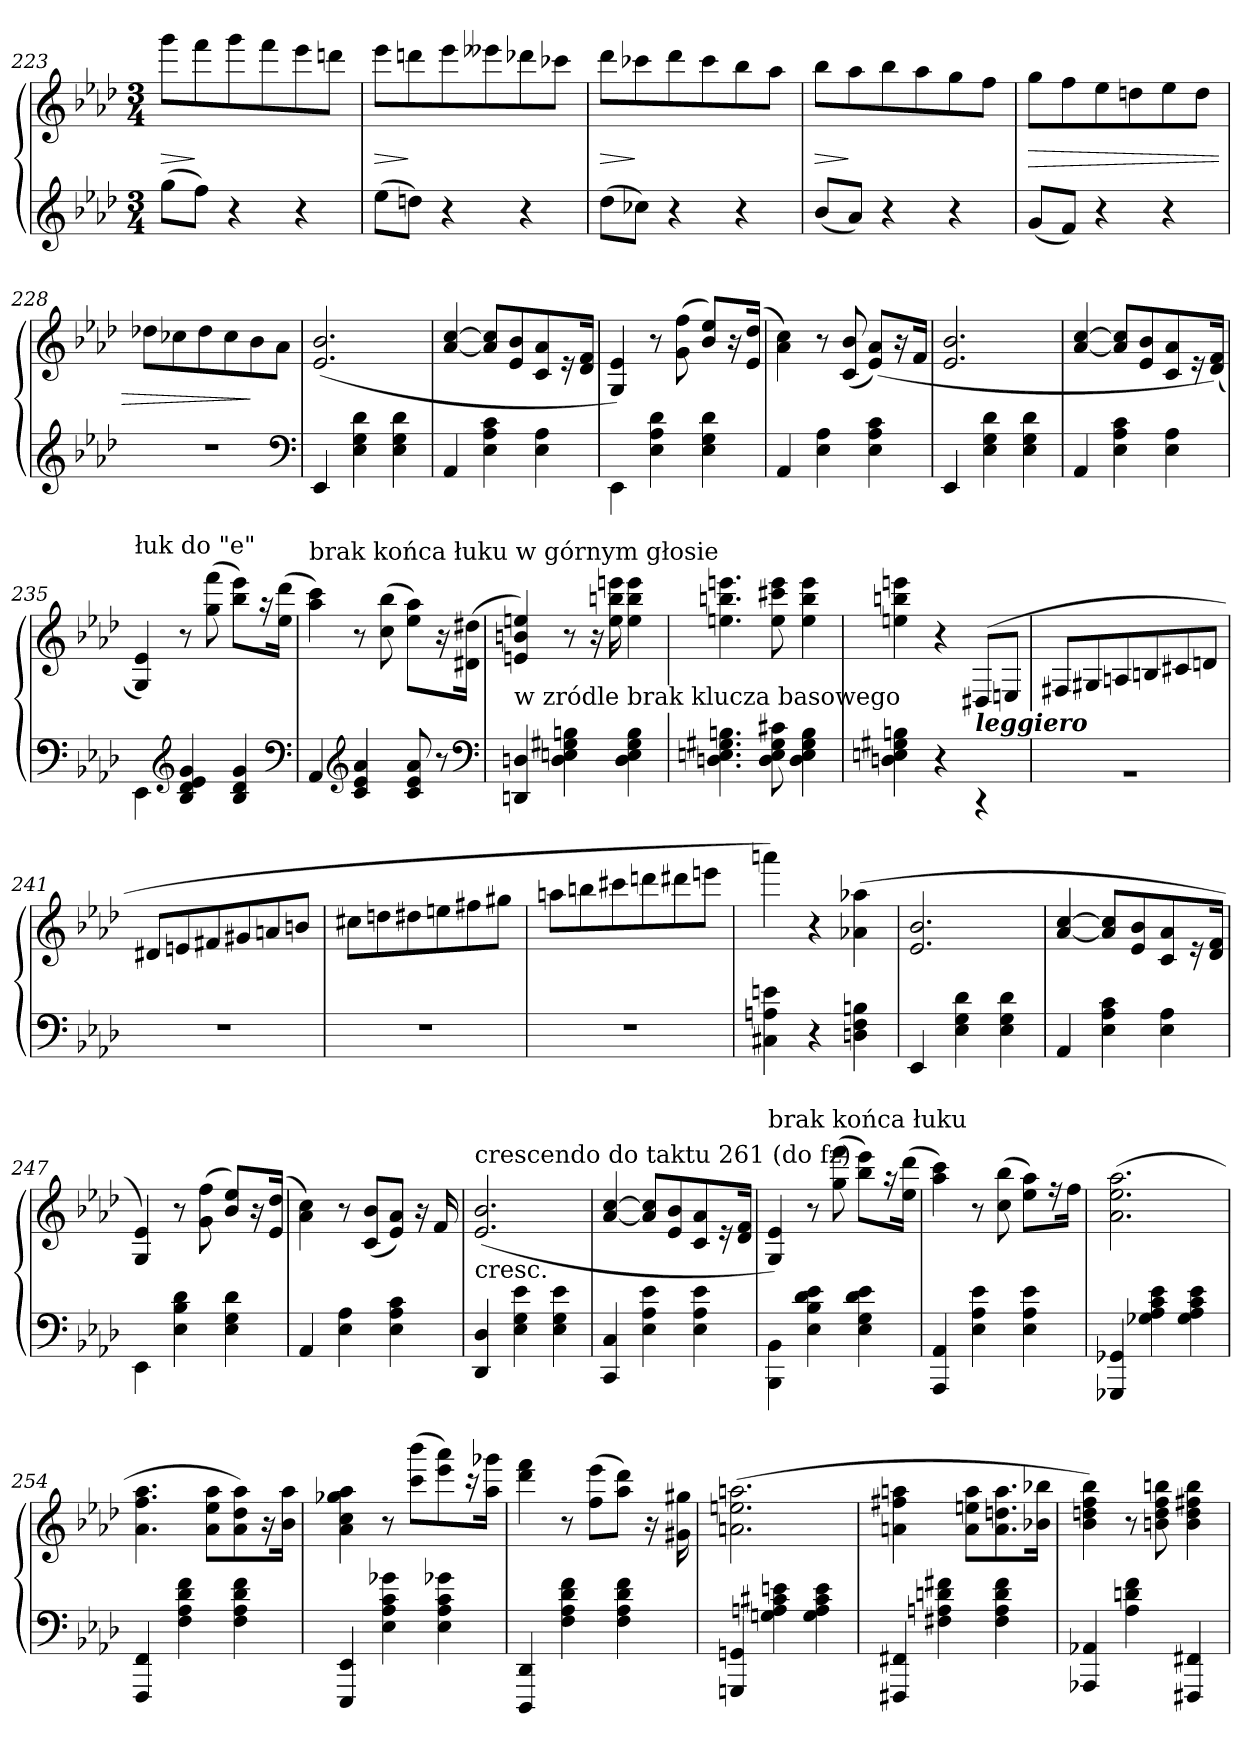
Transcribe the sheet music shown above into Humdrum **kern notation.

**kern	**kern	**dynam
*part1	*part1	*part1
*staff2	*staff1	*staff1/2
*clefG2	*clefG2	*
*k[b-e-a-d-]	*k[b-e-a-d-]	*
*M3/4	*M3/4	*
=223	=223	=223
(>8ggL	8gggL	>
8ffJ)	8fff	]
4r	8ggg	.
.	8fff	.
4r	8eee-	.
.	8dddnJ	.
=224	=224	=224
(8ee-L	8eee-L	>
8ddnJ)	8dddn	]
4r	8eee-	.
.	8eee--X	.
4r	8ddd-X	.
.	8ccc-XJ	.
=225	=225	=225
(8dd-L	8ddd-L	>
8cc-XJ)	8ccc-X	]
4r	8ddd-	.
.	8ccc-	.
4r	8bb-	.
.	8aa-J	.
=226	=226	=226
(8b-L	8bb-L	>
8a-J)	8aa-	]
4r	8bb-	.
.	8aa-	.
4r	8gg	.
.	8ffJ	.
=227	=227	=227
(8gL	8ggL	>
8fJ)	8ff	.
4r	8ee-	.
.	8ddn	.
4r	8ee-	.
.	8ddJ	.
=228	=228	=228
2.rdd	8dd-XL	.
.	8cc-X	.
.	8dd-	.
.	8cc-	.
.	8b-	]
.	8a-J	.
*clefF4	*	*
=229	=229	=229
4EE-	(>2.e- 2.b-	.
4E- 4G 4d-	.	.
4E- 4G 4d-	.	.
=230	=230	=230
4AA-	[4a-/ [4cc/	.
4E- 4A- 4c	8a-] 8cc]L	.
.	8e- 8b-	.
4E- 4A-	8c 8a-	.
.	16r	.
.	16d- 16fJk	.
=231	=231	=231
4EE-\	4G/ 4e-/)	.
4E- 4A- 4d-	8r	.
.	(8g 8ff	.
4E- 4G 4d-	8b- 8ee-L)	.
.	16r	.
.	(16e- 16dd-Jk	.
=232	=232	=232
4AA-	4a- 4cc)	.
4E- 4A-	8r	.
.	(8c 8b-	.
4E- 4A- 4c	(>8e- 8a-L)	.
.	16r	.
.	16fJk	.
=233	=233	=233
4EE-	2.e- 2.b-	.
4E- 4G 4d-	.	.
4E- 4G 4d-	.	.
=234	=234	=234
4AA-	[4a-/ [4cc/	.
4E- 4A- 4c	8a-] 8cc]L	.
.	8e- 8b-	.
4E- 4A-	8c 8a-	.
.	16r	.
.	(16d- 16fJk)	.
=235	=235	=235
!	!LO:TX:a:t=łuk do "e"	!
4EE-\	4G/ 4e-/)	.
*clefG2	*	*
4B- 4d- 4e- 4g	8r	.
.	(>8gg 8fff	.
4B- 4d- 4g	8bb- 8eee-L)	.
.	16raa	.
.	(>16ee- 16ddd-Jk	.
*clefF4	*	*
=236	=236	=236
!	!LO:TX:a:t=brak końca łuku w górnym głosie	!
4AA-	4aa- 4ccc)	.
*clefG2	*	*
4c 4e- 4a-	8r	.
.	(>8cc 8bb-	.
8c 8e- 8a-	8ee- 8aa-L)	.
8r	16r	.
.	(>16d#X 16dd#XJk	.
*clefF4	*	*
=237	=237	=237
!LO:TX:a:t=w zródle brak klucza basowego	!	!
4DDn 4Dn	4en 4bn 4een)	.
4D 4En 4G#X 4Bn	8r	.
.	16r	.
.	16ee 16bbn 16eeen	.
4D 4E 4G# 4B	4ee 4bb 4eee	.
=238	=238	=238
4.Dn 4.En 4.G#X 4.Bn	4.een 4.bbn 4.eeen	.
8D 8E 8G# 8c#X	8ee 8ccc#X 8eee	.
4D 4E 4G# 4B	4ee 4bb 4eee	.
=239	=239	=239
4Dn 4En 4G#X 4Bn	4een 4bbn 4eeen	.
4r	4r	.
!	!LO:TX:b:Bi:t=leggiero	!
4rCC	(>8D#XL	.
.	8En/J	.
=240	=240	=240
2.rBB	8F#XL	.
.	8G#X	.
.	8An/	.
.	8Bn/	.
.	8c#X	.
.	8dn/J	.
=241	=241	=241
2.rF	8d#X/L	.
.	8en/	.
.	8f#X/	.
.	8g#X/	.
.	8an/	.
.	8bn/J	.
=242	=242	=242
2.rF	8cc#XL	.
.	8ddn	.
.	8dd#X	.
.	8een	.
.	8ff#X	.
.	8gg#XJ	.
=243	=243	=243
2.rF	8aanL	.
.	8bbn	.
.	8ccc#X	.
.	8dddn	.
.	8ddd#X	.
.	8eeenJ	.
=244	=244	=244
4C#X 4An 4en	4aaan)	.
4r	4r	.
4Dn 4F 4Bn	(>4a-X 4aa-X	.
=245	=245	=245
4EE-	2.e- 2.b-	.
4E- 4G 4d-	.	.
4E- 4G 4d-	.	.
=246	=246	=246
4AA-	[4a-/ [4cc/	.
4E- 4A- 4c	8a-] 8cc]L	.
.	8e- 8b-	.
4E- 4A-	8c 8a-	.
.	16r	.
.	16d- 16fJk	.
=247	=247	=247
4EE-\	4G/ 4e-/)	.
4E- 4B- 4d-	8r	.
.	(>8g 8ff	.
4E- 4G 4d-	8b- 8ee-L)	.
.	16r	.
.	(>16e- 16dd-Jk	.
=248	=248	=248
4AA-	4a- 4cc)	.
4E- 4A-	8r	.
.	(<8c 8b-L	.
4E- 4A- 4c	8e- 8a-J)	.
.	16r	.
.	16f	.
=249	=249	=249
!	!LO:TX:c:t=cresc.	!
!	!LO:TX:a:t=crescendo do taktu 261 (do fz)	!
4DD- 4D-	(>2.e- 2.b-	.
4E- 4G 4e-	.	.
4E- 4G 4e-	.	.
=250	=250	=250
4CC 4C	[4a-/ [4cc/	.
4E- 4A- 4e-	8a-] 8cc]L	.
.	8e- 8b-	.
4E- 4A- 4e-	8c 8a-	.
.	16r	.
.	16d- 16fJk	.
=251	=251	=251
!	!LO:TX:a:t=brak końca łuku	!
4BBB-\ 4BB-\	4G/ 4e-/)	.
4E- 4B- 4d- 4e-	8r	.
.	(>8gg 8fff	.
4E- 4G 4d- 4e-	8bb- 8eee-L)	.
.	16raa	.
.	(>16ee- 16ddd-Jk	.
=252	=252	=252
4AAA- 4AA-	4aa- 4ccc)	.
4E- 4A- 4e-	8r	.
.	(8cc 8bb-	.
4E- 4A- 4e-	8ee- 8aa-L)	.
.	16r	.
.	16ffJk	.
=253	=253	=253
4GGG-X 4GG-X	(>2.a- 2.ee- 2.aa-	.
4G-X 4A- 4c 4e-	.	.
4G- 4A- 4c 4e-	.	.
=254	=254	=254
4FFF 4FF	4.a- 4.ff 4.aa-	.
4F 4A- 4d- 4f	.	.
.	8a- 8ee- 8aa-L	.
4F 4A- 4d- 4f	8a- 8dd- 8aa-)	.
.	16r	.
.	16b- 16aa-Jk	.
=255	=255	=255
4EEE- 4EE-	4a- 4cc 4gg-X 4aa-	.
4E- 4A- 4c 4g-X	8r	.
.	(>8ccc 8bbb-L	.
4E- 4A- 4c 4g-X	8eee- 8aaa-)	.
.	16rccc	.
.	16aa- 16ggg-XJk	.
=256	=256	=256
4DDD- 4DD-	4ddd- 4fff	.
4F 4A- 4d- 4f	8r	.
.	(>8ff 8eee-L	.
4F 4A- 4d- 4f	8aa- 8ddd-J)	.
.	16r	.
.	16g#X 16gg#X	.
=257	=257	=257
4GGGn 4GGn	(2.an 2.een 2.aan	.
4Gn 4An 4c#X 4en	.	.
4G 4A 4c# 4e	.	.
=258	=258	=258
4FFF#X 4FF#X	4an 4ff#X 4aan	.
4F#X 4An 4dn 4f#X	8ryy	.
.	8a 8een 8aaL	.
4F# 4A 4d 4f#	8.a 8.ddn 8.aa	.
.	16b-X 16bb-XJk	.
=259	=259	=259
4AAA-X 4AA-X	4b- 4ddn 4ff 4bb-)	.
4A- 4dn 4f	8r	.
.	8bn 8dd 8ff 8bbn	.
4FFF#X 4FF#X	4b 4dd 4ff#X 4bb	.
=	=	=
*-	*-	*-
